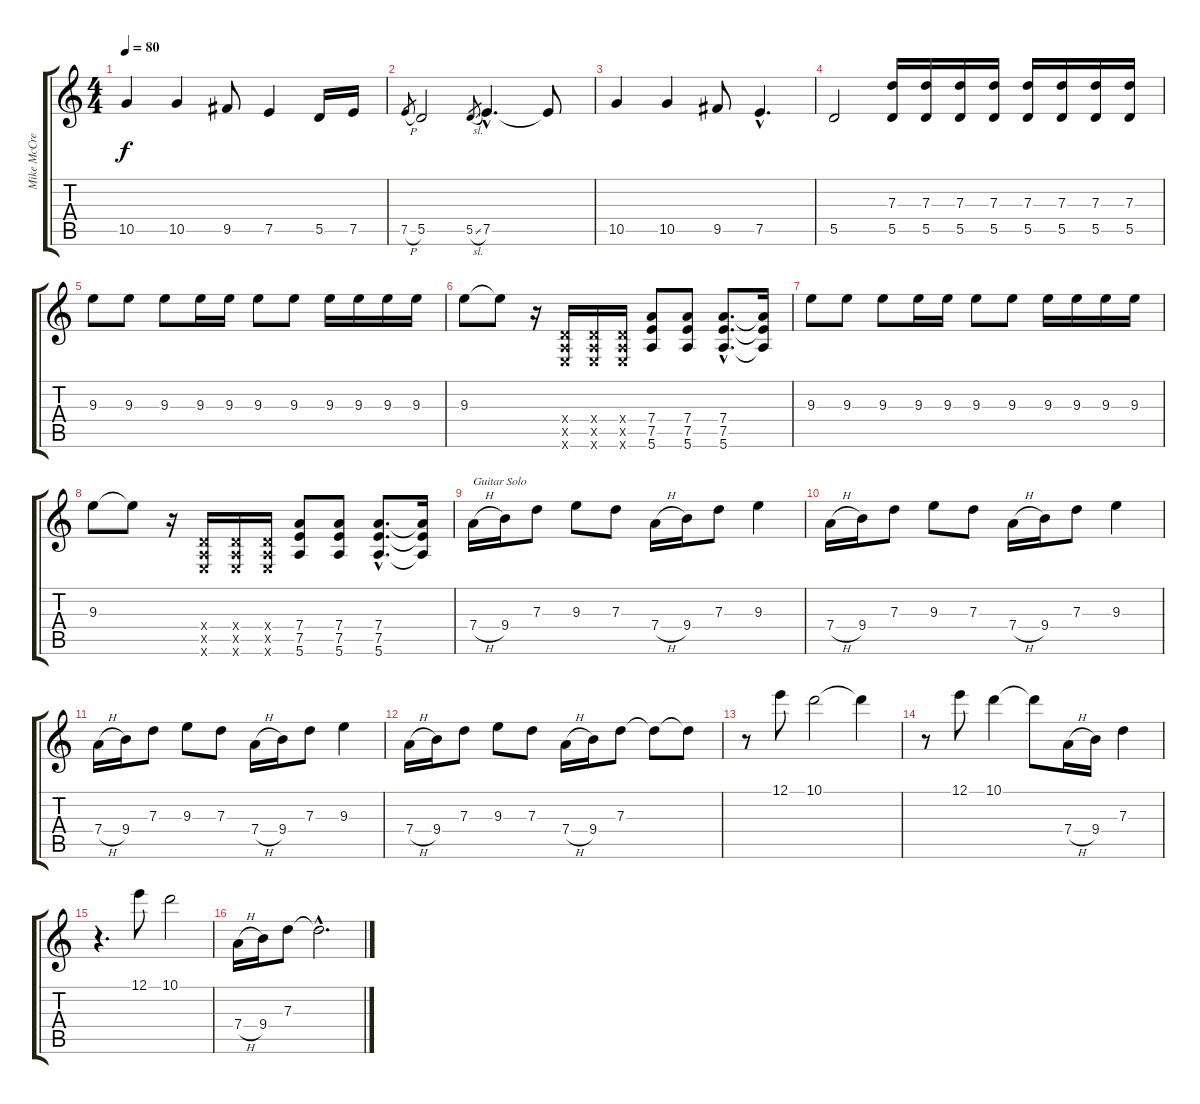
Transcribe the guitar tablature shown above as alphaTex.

\track ("Mike McCready" "Mike McCre") {instrument distortionguitar}
\staff {score tabs}
\tuning (E4 B3 G3 D3 A2 E2) {hide}
\ts (4 4)
\tempo 80
\clef g2
\ks c
10.5.4{dy f} 10.5.4 9.5.8 7.5.4 5.5.16 7.5.16 |
7.5{h}.8{gr} 5.5.2 5.5{sl}.8{gr} 7.5{hac}.4{d} 7.5{t}.8 |
10.5.4 10.5.4 9.5.8 7.5{hac}.4{d} |
5.5.2 (7.3 5.5).16 (7.3 5.5).16 (7.3 5.5).16 (7.3 5.5).16 (7.3 5.5).16 (7.3 5.5).16 (7.3 5.5).16 (7.3 5.5).16 |
9.3.8 9.3.8 9.3.8 9.3.16 9.3.16 9.3.8 9.3.8 9.3.16 9.3.16 9.3.16 9.3.16 |
9.3.8 9.3{t}.8 r.16 (0.4{x} 0.5{x} 0.6{x}).16 (0.4{x} 0.5{x} 0.6{x}).16 (0.4{x} 0.5{x} 0.6{x}).16 (7.4 7.5 5.6).8 (7.4 7.5 5.6).8 (7.4{hac} 7.5{hac} 5.6{hac}).8{d} (7.4{t} 7.5{t} 5.6{t}).16 |
9.3.8 9.3.8 9.3.8 9.3.16 9.3.16 9.3.8 9.3.8 9.3.16 9.3.16 9.3.16 9.3.16 |
9.3.8 9.3{t}.8 r.16 (0.4{x} 0.5{x} 0.6{x}).16 (0.4{x} 0.5{x} 0.6{x}).16 (0.4{x} 0.5{x} 0.6{x}).16 (7.4 7.5 5.6).8 (7.4 7.5 5.6).8 (7.4{hac} 7.5{hac} 5.6{hac}).8{d} (7.4{t} 7.5{t} 5.6{t}).16 |
7.4{h}.16{txt "Guitar Solo"} 9.4.16 7.3.8 9.3.8 7.3.8 7.4{h}.16 9.4.16 7.3.8 9.3.4 |
7.4{h}.16 9.4.16 7.3.8 9.3.8 7.3.8 7.4{h}.16 9.4.16 7.3.8 9.3.4 |
7.4{h}.16 9.4.16 7.3.8 9.3.8 7.3.8 7.4{h}.16 9.4.16 7.3.8 9.3.4 |
7.4{h}.16 9.4.16 7.3.8 9.3.8 7.3.8 7.4{h}.16 9.4.16 7.3.8 7.3{t}.8 7.3{t}.8 |
r.8 12.1.8 10.1.2 10.1{t}.4 |
r.8 12.1.8 10.1.4 10.1{t}.8 7.4{h}.16 9.4.16 7.3.4 |
r.4{d} 12.1.8 10.1.2 |
7.4{h}.16 9.4.16 7.3.8 7.3{hac t}.2{d}
